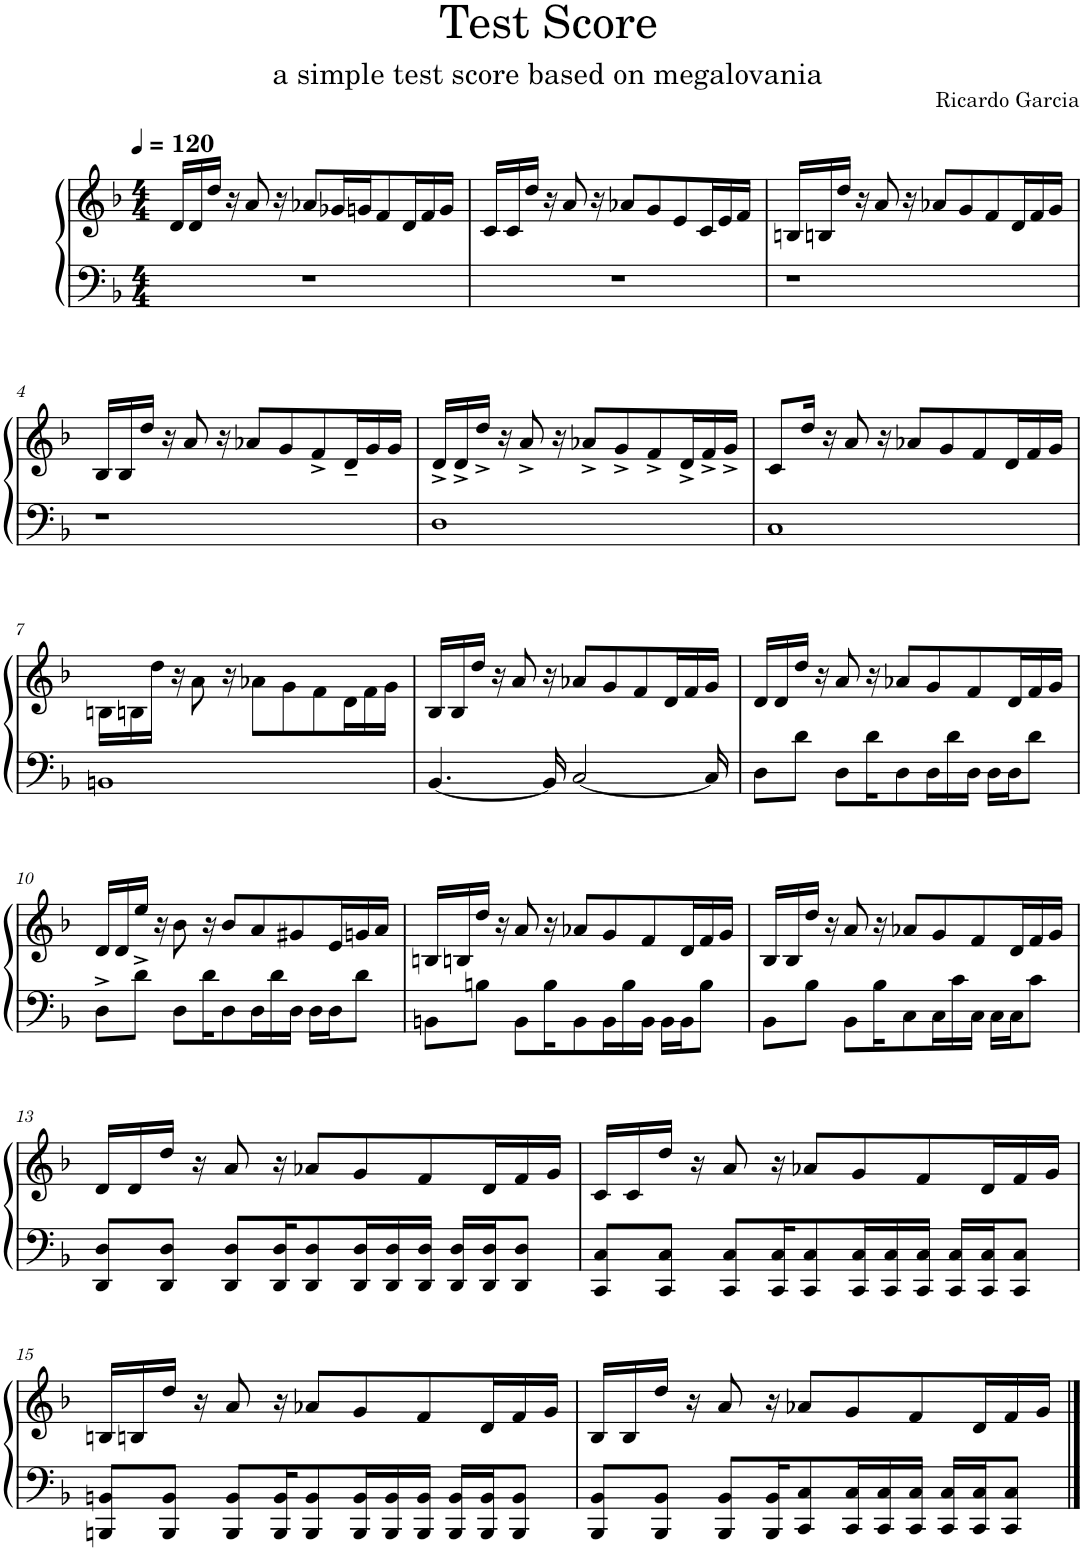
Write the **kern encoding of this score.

**kern	**kern
*part1	*part1
*staff2	*staff1
*I"Piano	*
*I'Pno.	*
*clefF4	*clefG2
*k[b-]	*k[b-]
*M4/4	*M4/4
*MM120	*MM120
=1	=1
1r	16d/LL
.	16d/
.	16dd/JJ
.	16r
.	8a/
.	16r
.	8a-X/L
.	16g-X/L
.	16gn/J
.	8f/
.	16d/L
.	16f/
.	16g/JJ
=2	=2
1r	16c/LL
.	16c/
.	16dd/JJ
.	16r
.	8a/
.	16r
.	8a-X/L
.	8g/
.	8e/
.	16c/L
.	16e/
.	16f/JJ
=3	=3
1r	16Bn/LL
.	16Bn/
.	16dd/JJ
.	16r
.	8a/
.	16r
.	8a-X/L
.	8g/
.	8f/
.	16d/L
.	16f/
.	16g/JJ
!!LO:LB:g=z
=4	=4
1r	16B-/LL
.	16B-/
.	16dd/JJ
.	16r
.	8a/
.	16r
.	8a-X/L
.	8g/
.	8f^/
.	16d~/L
.	16g/
.	16g/JJ
=5	=5
1D	16d^/LL
.	16d^/
.	16dd^/JJ
.	16r
.	8a^/
.	16r
.	8a-X^/L
.	8g^/
.	8f^/
.	16d^/L
.	16f^/
.	16g^/JJ
=6	=6
1C	8c/L
.	16dd/Jk
.	16r
.	8a/
.	16r
.	8a-X/L
.	8g/
.	8f/
.	16d/L
.	16f/
.	16g/JJ
!!LO:LB:g=z
=7	=7
1BBn	16Bn\LL
.	16Bn\
.	16dd\JJ
.	16r
.	8a\
.	16r
.	8a-X\L
.	8g\
.	8f\
.	16d\L
.	16f\
.	16g\JJ
=8	=8
[4.BB-/	16B-/LL
.	16B-/
.	16dd/JJ
.	16r
.	8a/
16BB-/]	16r
[2C/	8a-X/L
.	8g/
.	8f/
.	16d/L
.	16f/
16C/]	16g/JJ
=9	=9
8D\L	16d/LL
.	16d/
8d\J	16dd/JJ
.	16r
8D\L	8a/
16d\K	16r
8D\	8a-X/L
16D\L	8g/
16d\	.
16D\JJ	8f/
16D\LL	.
16D\J	16d/L
8d\J	16f/
.	16g/JJ
!!LO:LB:g=z
=10	=10
8D^\L	16d/LL
.	16d/
8d^\J	16ee/JJ
.	16r
8D\L	8b-\
16d\K	16r
8D\	8b-/L
16D\L	8a/
16d\	.
16D\JJ	8g#X/
16D\LL	.
16D\J	16e/L
8d\J	16gn/
.	16a/JJ
=11	=11
8BBn\L	16Bn/LL
.	16Bn/
8Bn\J	16dd/JJ
.	16r
8BB\L	8a/
16B\K	16r
8BB\	8a-X/L
16BB\L	8g/
16B\	.
16BB\JJ	8f/
16BB\LL	.
16BB\J	16d/L
8B\J	16f/
.	16g/JJ
=12	=12
8BB-\L	16B-/LL
.	16B-/
8B-\J	16dd/JJ
.	16r
8BB-\L	8a/
16B-\K	16r
8C\	8a-X/L
16C\L	8g/
16c\	.
16C\JJ	8f/
16C\LL	.
16C\J	16d/L
8c\J	16f/
.	16g/JJ
!!LO:LB:g=z
=13	=13
8DD/ 8D/L	16d/LL
.	16d/
8DD/ 8D/J	16dd/JJ
.	16r
8DD/ 8D/L	8a/
16DD/ 16D/K	16r
8DD/ 8D/	8a-X/L
16DD/ 16D/L	8g/
16DD/ 16D/	.
16DD/ 16D/JJ	8f/
16DD/ 16D/LL	.
16DD/ 16D/J	16d/L
8DD/ 8D/J	16f/
.	16g/JJ
=14	=14
8CC/ 8C/L	16c/LL
.	16c/
8CC/ 8C/J	16dd/JJ
.	16r
8CC/ 8C/L	8a/
16CC/ 16C/K	16r
8CC/ 8C/	8a-X/L
16CC/ 16C/L	8g/
16CC/ 16C/	.
16CC/ 16C/JJ	8f/
16CC/ 16C/LL	.
16CC/ 16C/J	16d/L
8CC/ 8C/J	16f/
.	16g/JJ
!!LO:LB:g=z
=15	=15
8BBBn/ 8BBn/L	16Bn/LL
.	16Bn/
8BBB/ 8BB/J	16dd/JJ
.	16r
8BBB/ 8BB/L	8a/
16BBB/ 16BB/K	16r
8BBB/ 8BB/	8a-X/L
16BBB/ 16BB/L	8g/
16BBB/ 16BB/	.
16BBB/ 16BB/JJ	8f/
16BBB/ 16BB/LL	.
16BBB/ 16BB/J	16d/L
8BBB/ 8BB/J	16f/
.	16g/JJ
=16	=16
8BBB-/ 8BB-/L	16B-/LL
.	16B-/
8BBB-/ 8BB-/J	16dd/JJ
.	16r
8BBB-/ 8BB-/L	8a/
16BBB-/ 16BB-/K	16r
8CC/ 8C/	8a-X/L
16CC/ 16C/L	8g/
16CC/ 16C/	.
16CC/ 16C/JJ	8f/
16CC/ 16C/LL	.
16CC/ 16C/J	16d/L
8CC/ 8C/J	16f/
.	16g/JJ
==	==
*-	*-
